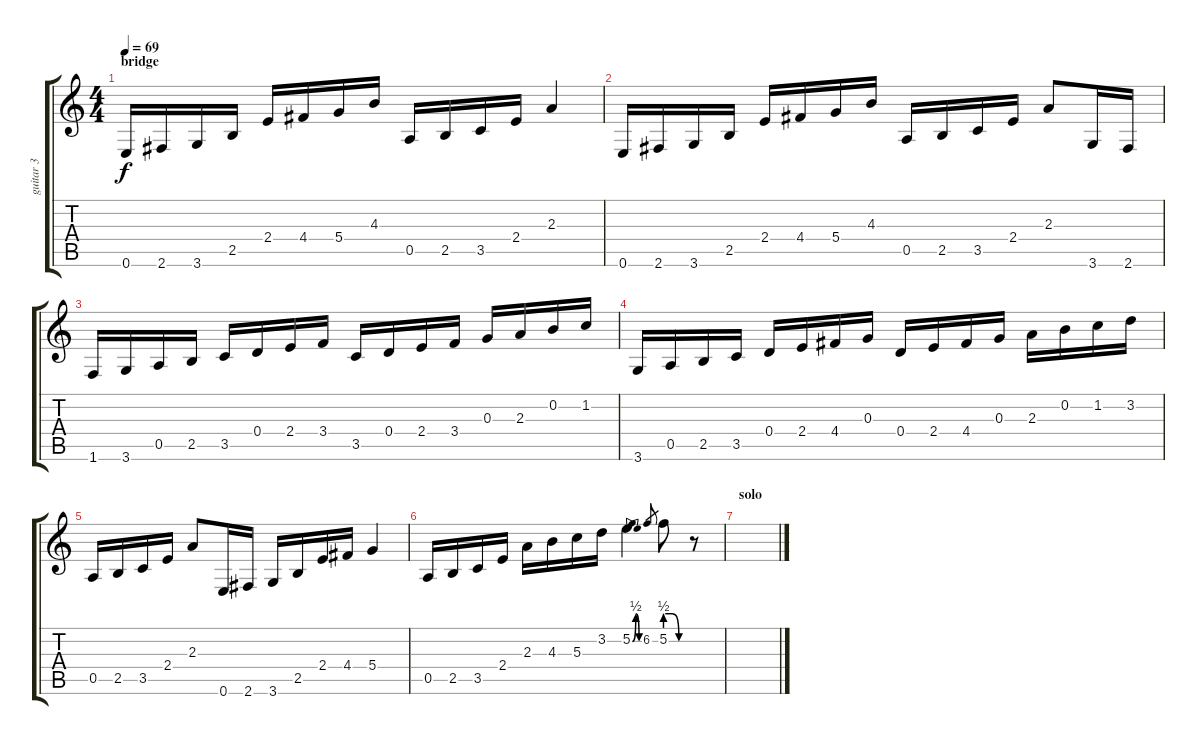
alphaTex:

\track ("guitar 3" "guitar 3") {instrument electricguitarclean}
\staff {score tabs}
\tuning (E4 B3 G3 D3 A2 E2) {hide}
\ts (4 4)
\section ("" "bridge")
\tempo 69
\clef g2
\ks c
0.6.16{dy f} 2.6.16 3.6.16 2.5.16 2.4.16 4.4.16 5.4.16 4.3.16 0.5.16 2.5.16 3.5.16 2.4.16 2.3.4 |
0.6.16 2.6.16 3.6.16 2.5.16 2.4.16 4.4.16 5.4.16 4.3.16 0.5.16 2.5.16 3.5.16 2.4.16 2.3.8 3.6.16 2.6.16 |
1.6.16 3.6.16 0.5.16 2.5.16 3.5.16 0.4.16 2.4.16 3.4.16 3.5.16 0.4.16 2.4.16 3.4.16 0.3.16 2.3.16 0.2.16 1.2.16 |
3.6.16 0.5.16 2.5.16 3.5.16 0.4.16 2.4.16 4.4.16 0.3.16 0.4.16 2.4.16 4.4.16 0.3.16 2.3.16 0.2.16 1.2.16 3.2.16 |
0.5.16 2.5.16 3.5.16 2.4.16 2.3.8 0.6.16 2.6.16 3.6.16 2.5.16 2.4.16 4.4.16 5.4.4 |
0.5.16 2.5.16 3.5.16 2.4.16 2.3.16 4.3.16 5.3.16 3.2.16 5.2{be (bendrelease 0 0 30 2 45 2 60 0)}.4 6.2.8{gr} 5.2{be (custom 0 2 20 2 40 0 60 0)}.8 r.8 |
\section ("" "solo")
